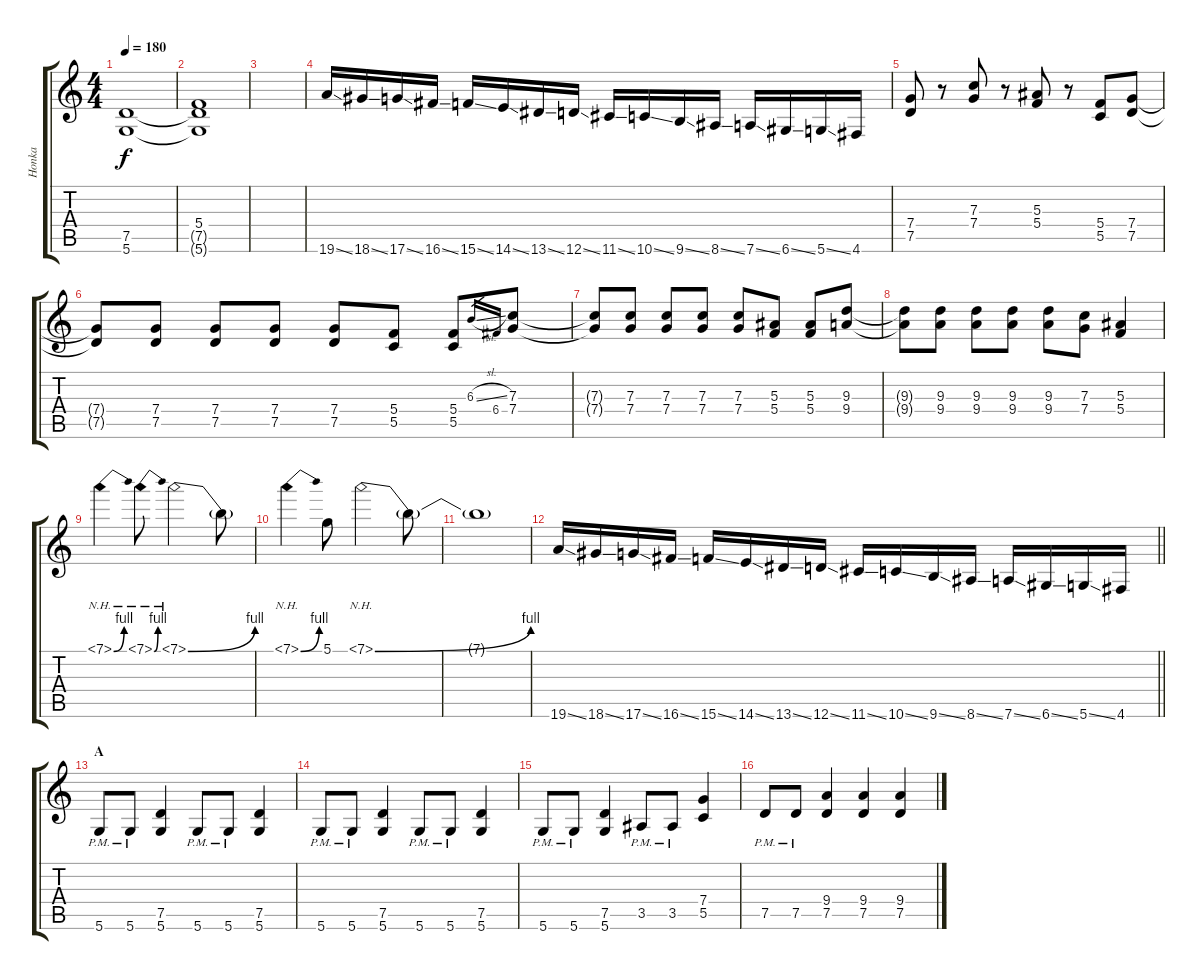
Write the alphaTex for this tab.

\track ("Honka" "Honka") {instrument distortionguitar}
\staff {score tabs}
\tuning (D4 A3 F3 C3 G2 D2) {hide}
\ts (4 4)
\tempo 180
\clef g2
\ks c
(7.5{t} 5.6{t}).1{dy f} |
(5.4 7.5{t} 5.6{t}).1 |
|
19.6{ss}.16 18.6{ss}.16 17.6{ss}.16 16.6{ss}.16 15.6{ss}.16 14.6{ss}.16 13.6{ss}.16 12.6{ss}.16 11.6{ss}.16 10.6{ss}.16 9.6{ss}.16 8.6{ss}.16 7.6{ss}.16 6.6{ss}.16 5.6{ss}.16 4.6.16 |
(7.4 7.5).8 r.8 (7.3 7.4).8 r.8 (5.3 5.4).8 r.8 (5.4 5.5).8 (7.4 7.5).8 |
(7.4{t} 7.5{t}).8 (7.4 7.5).8 (7.4 7.5).8 (7.4 7.5).8 (7.4 7.5).8 (5.4 5.5).8 (5.4 5.5).8 6.3{sl}.16{gr} 6.4.16{gr} (7.3 7.4).8 |
(7.3{t} 7.4{t}).8 (7.3 7.4).8 (7.3 7.4).8 (7.3 7.4).8 (7.3 7.4).8 (5.3 5.4).8 (5.3 5.4).8 (9.3 9.4).8 |
(9.3{t} 9.4{t}).8 (9.3 9.4).8 (9.3 9.4).8 (9.3 9.4).8 (9.3 9.4).8 (7.3 7.4).8 (5.3 5.4).4 |
7.1{be (bend 0 0 60 4) nh}.4{volume 10} 7.1{be (bend 0 0 60 4) nh}.8 7.1{be (bend 0 0 60 4) nh}.2 7.1{t}.8 |
7.1{be (bend 0 0 60 4) nh}.4 5.1.8 7.1{be (bend 0 0 60 4) nh}.2 7.1{t}.8 |
7.1{t}.1 |
\barLineRight lightlight
19.6{ss}.16 18.6{ss}.16 17.6{ss}.16 16.6{ss}.16 15.6{ss}.16 14.6{ss}.16 13.6{ss}.16 12.6{ss}.16 11.6{ss}.16 10.6{ss}.16 9.6{ss}.16 8.6{ss}.16 7.6{ss}.16 6.6{ss}.16 5.6{ss}.16 4.6.16 |
\section ("" "A")
5.6{pm}.8{volume 13} 5.6{pm}.8 (7.5 5.6).4 5.6{pm}.8 5.6{pm}.8 (7.5 5.6).4 |
5.6{pm}.8 5.6{pm}.8 (7.5 5.6).4 5.6{pm}.8 5.6{pm}.8 (7.5 5.6).4 |
5.6{pm}.8 5.6{pm}.8 (7.5 5.6).4 3.5{pm}.8 3.5{pm}.8 (7.4 5.5).4 |
7.5{pm}.8 7.5{pm}.8 (9.4 7.5).4 (9.4 7.5).4 (9.4 7.5).4
